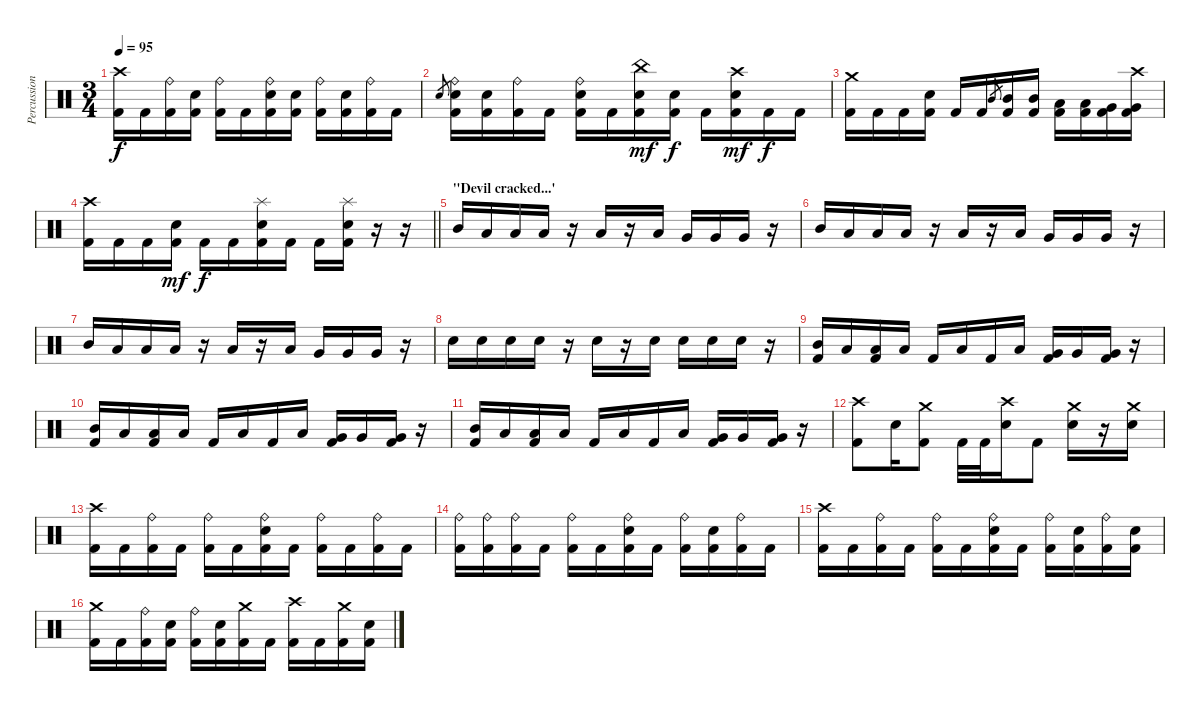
\track ("Percussion" "Percussion") {instrument percussion}
\staff {score}
\articulation defaults
\ts (3 4)
\tempo 95
\clef neutral
\ks c
("Crash high (hit)" "Kick (hit) 2").16{dy f} "Kick (hit) 2".16 ("Ride (bell)" "Kick (hit) 2").16 ("Electric Snare (hit)" "Kick (hit) 2").16 ("Ride (bell)" "Kick (hit) 2").16 "Kick (hit) 2".16 ("Ride (bell)" "Electric Snare (hit)" "Kick (hit) 2").16 ("Electric Snare (hit)" "Kick (hit) 2").16 ("Ride (bell)" "Kick (hit) 2").16 ("Electric Snare (hit)" "Kick (hit) 2").16 ("Ride (bell)" "Kick (hit) 2").16 "Kick (hit) 2".16 |
"Electric Snare (hit)".8{gr} ("Ride (bell)" "Electric Snare (hit)" "Kick (hit) 2").16 ("Electric Snare (hit)" "Kick (hit) 2").16 ("Ride (bell)" "Kick (hit) 2").16 "Kick (hit) 2".16 ("Ride (bell)" "Electric Snare (hit)" "Kick (hit) 2").16 "Kick (hit) 2".16 ("China (hit)" "Electric Snare (hit)" "Kick (hit) 2").16{dy mf} ("Electric Snare (hit)" "Kick (hit) 2").16{dy f} "Kick (hit) 2".16 ("Crash high (hit)" "Electric Snare (hit)" "Kick (hit) 2").16{dy mf} "Kick (hit) 2".16{dy f} "Kick (hit) 2".16 |
("Crash medium (hit)" "Kick (hit) 2").16 "Kick (hit) 2".16 "Kick (hit) 2".16 ("Electric Snare (hit)" "Kick (hit) 2").16 "Kick (hit) 2".16 "Kick (hit) 2".16 "Mid Tom (hit)".8{gr} ("Mid Tom (hit)" "Kick (hit) 2").16 ("Mid Tom (hit)" "Kick (hit) 2").16 ("Low Tom (hit)" "Kick (hit) 2").16 ("Low Tom (hit)" "Kick (hit) 2").16 ("Very Low Tom (hit)" "Kick (hit) 2").16 ("Crash high (hit)" "Very Low Tom (hit)" "Kick (hit) 2").16 |
\barLineRight lightlight
("Crash high (hit)" "Kick (hit) 2").16 "Kick (hit) 2".16 "Kick (hit) 2".16 ("Electric Snare (hit)" "Kick (hit) 2").16{dy mf} "Kick (hit) 2".16{dy f} "Kick (hit) 2".16 ("Splash (hit)" "Electric Snare (hit)" "Kick (hit) 2").16 "Kick (hit) 2".16 "Kick (hit) 2".16 ("Splash (hit)" "Electric Snare (hit)" "Kick (hit) 2").16 r.16 r.16 |
\section ("" "\"Devil cracked...'")
"Mid Tom (hit)".16 "Low Tom (hit)".16 "Low Tom (hit)".16 "Low Tom (hit)".16 r.16 "Low Tom (hit)".16 r.16 "Low Tom (hit)".16 "Very Low Tom (hit)".16 "Very Low Tom (hit)".16 "Very Low Tom (hit)".16 r.16 |
"Mid Tom (hit)".16 "Low Tom (hit)".16 "Low Tom (hit)".16 "Low Tom (hit)".16 r.16 "Low Tom (hit)".16 r.16 "Low Tom (hit)".16 "Very Low Tom (hit)".16 "Very Low Tom (hit)".16 "Very Low Tom (hit)".16 r.16 |
"Mid Tom (hit)".16 "Low Tom (hit)".16 "Low Tom (hit)".16 "Low Tom (hit)".16 r.16 "Low Tom (hit)".16 r.16 "Low Tom (hit)".16 "Very Low Tom (hit)".16 "Very Low Tom (hit)".16 "Very Low Tom (hit)".16 r.16 |
"Electric Snare (hit)".16 "Electric Snare (hit)".16 "Electric Snare (hit)".16 "Electric Snare (hit)".16 r.16 "Electric Snare (hit)".16 r.16 "Electric Snare (hit)".16 "Electric Snare (hit)".16 "Electric Snare (hit)".16 "Electric Snare (hit)".16 r.16 |
("Mid Tom (hit)" "Kick (hit) 2").16 "Low Tom (hit)".16 ("Low Tom (hit)" "Kick (hit) 2").16 "Low Tom (hit)".16 "Kick (hit) 2".16 "Low Tom (hit)".16 "Kick (hit) 2".16 "Low Tom (hit)".16 ("Very Low Tom (hit)" "Kick (hit) 2").16 "Very Low Tom (hit)".16 ("Very Low Tom (hit)" "Kick (hit) 2").16 r.16 |
("Mid Tom (hit)" "Kick (hit) 2").16 "Low Tom (hit)".16 ("Low Tom (hit)" "Kick (hit) 2").16 "Low Tom (hit)".16 "Kick (hit) 2".16 "Low Tom (hit)".16 "Kick (hit) 2".16 "Low Tom (hit)".16 ("Very Low Tom (hit)" "Kick (hit) 2").16 "Very Low Tom (hit)".16 ("Very Low Tom (hit)" "Kick (hit) 2").16 r.16 |
("Mid Tom (hit)" "Kick (hit) 2").16 "Low Tom (hit)".16 ("Low Tom (hit)" "Kick (hit) 2").16 "Low Tom (hit)".16 "Kick (hit) 2".16 "Low Tom (hit)".16 "Kick (hit) 2".16 "Low Tom (hit)".16 ("Very Low Tom (hit)" "Kick (hit) 2").16 "Very Low Tom (hit)".16 ("Very Low Tom (hit)" "Kick (hit) 2").16 r.16 |
("Crash high (hit)" "Kick (hit) 2").8 "Electric Snare (hit)".16 ("Crash medium (hit)" "Kick (hit) 2").8 "Kick (hit) 2".32 "Kick (hit) 2".32 ("Crash high (hit)" "Electric Snare (hit)").16 "Kick (hit) 2".8 ("Crash medium (hit)" "Electric Snare (hit)").16 r.16 ("Crash medium (hit)" "Electric Snare (hit)").16 |
("Crash high (hit)" "Kick (hit) 2").16 "Kick (hit) 2".16 ("Ride (bell)" "Kick (hit) 2").16 "Kick (hit) 2".16 ("Ride (bell)" "Kick (hit) 2").16 "Kick (hit) 2".16 ("Ride (bell)" "Electric Snare (hit)" "Kick (hit) 2").16 "Kick (hit) 2".16 ("Ride (bell)" "Kick (hit) 2").16 "Kick (hit) 2".16 ("Ride (bell)" "Kick (hit) 2").16 "Kick (hit) 2".16 |
("Ride (bell)" "Kick (hit) 2").16 ("Ride (bell)" "Kick (hit) 2").16 ("Ride (bell)" "Kick (hit) 2").16 "Kick (hit) 2".16 ("Ride (bell)" "Kick (hit) 2").16 "Kick (hit) 2".16 ("Ride (bell)" "Electric Snare (hit)" "Kick (hit) 2").16 "Kick (hit) 2".16 ("Ride (bell)" "Kick (hit) 2").16 ("Electric Snare (hit)" "Kick (hit) 2").16 ("Ride (bell)" "Kick (hit) 2").16 "Kick (hit) 2".16 |
("Crash high (hit)" "Kick (hit) 2").16 "Kick (hit) 2".16 ("Ride (bell)" "Kick (hit) 2").16 "Kick (hit) 2".16 ("Ride (bell)" "Kick (hit) 2").16 "Kick (hit) 2".16 ("Ride (bell)" "Electric Snare (hit)" "Kick (hit) 2").16 "Kick (hit) 2".16 ("Ride (bell)" "Kick (hit) 2").16 ("Electric Snare (hit)" "Kick (hit) 2").16 ("Ride (bell)" "Kick (hit) 2").16 ("Electric Snare (hit)" "Kick (hit) 2").16 |
("Crash medium (hit)" "Kick (hit) 2").16 "Kick (hit) 2".16 ("Ride (bell)" "Kick (hit) 2").16 ("Electric Snare (hit)" "Kick (hit) 2").16 ("Ride (bell)" "Kick (hit) 2").16 ("Electric Snare (hit)" "Kick (hit) 2").16 ("Crash medium (hit)" "Kick (hit) 2").16 "Kick (hit) 2".16 ("Crash high (hit)" "Kick (hit) 2").16 "Kick (hit) 2".16 ("Crash medium (hit)" "Kick (hit) 2").16 ("Electric Snare (hit)" "Kick (hit) 2").16
